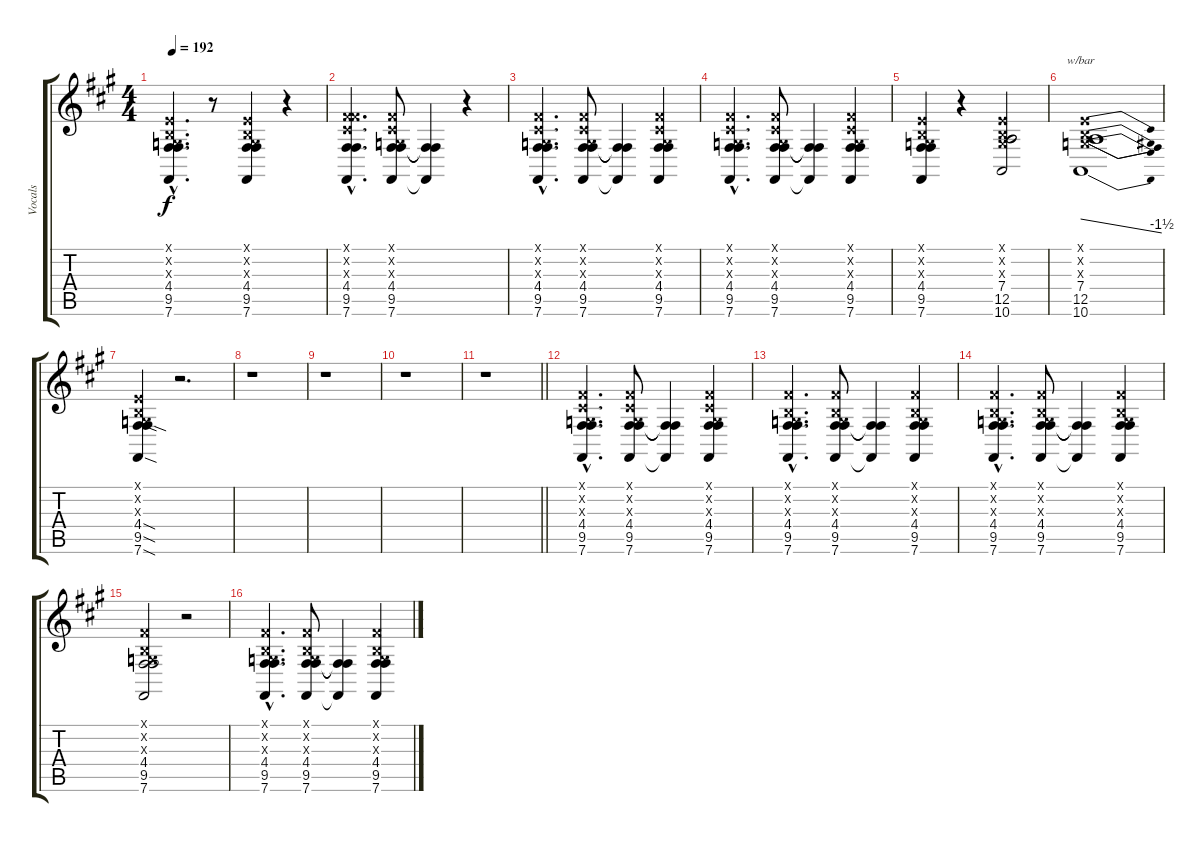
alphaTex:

\track ("Vocals" "Vocals") {instrument stringensemble1}
\staff {score tabs}
\tuning (E4 B3 G3 D3 A2 B1) {hide}
\ts (4 4)
\tempo 192
\clef g2
\ks f#minor
(0.1{hac x} 0.2{hac x} 0.3{hac x} 4.4{hac} 9.5{hac} 7.6{hac}).4{d dy f} r.8 (0.1{x} 0.2{x} 0.3{x} 4.4 9.5 7.6).4 r.4 |
(2.1{hac x} 2.2{hac x} 11.3{hac x} 4.4{hac} 9.5{hac} 7.6{hac}).4{d} (2.1{x} 2.2{x} 0.3{x} 4.4 9.5 7.6).8 (4.4{t} 9.5{t} 7.6{t}).4 r.4 |
(2.1{hac x} 2.2{hac x} 0.3{hac x} 4.4{hac} 9.5{hac} 7.6{hac}).4{d} (2.1{x} 2.2{x} 0.3{x} 4.4 9.5 7.6).8 (4.4{t} 9.5{t} 7.6{t}).4 (2.1{x} 2.2{x} 0.3{x} 4.4 9.5 7.6).4 |
(2.1{hac x} 2.2{hac x} 0.3{hac x} 4.4{hac} 9.5{hac} 7.6{hac}).4{d} (2.1{x} 2.2{x} 0.3{x} 4.4 9.5 7.6).8 (4.4{t} 9.5{t} 7.6{t}).4 (2.1{x} 2.2{x} 0.3{x} 4.4 9.5 7.6).4 |
(0.1{x} 0.2{x} 0.3{x} 4.4 9.5 7.6).4 r.4 (0.1{x} 0.2{x} 0.3{x} 7.4 12.5 10.6).2 |
(0.1{x} 0.2{x} 0.3{x} 7.4 12.5 10.6).1{tbe (dive default 0 0 60 -6)} |
(0.1{x} 0.2{x} 0.3{x} 4.4{sod} 9.5{sod} 7.6{sod}).4 r.2{d} |
r.1 |
r.1 |
r.1 |
\barLineRight lightlight
r.1 |
(2.1{hac x} 2.2{hac x} 0.3{hac x} 4.4{hac} 9.5{hac} 7.6{hac}).4{d} (2.1{x} 2.2{x} 0.3{x} 4.4 9.5 7.6).8 (4.4{t} 9.5{t} 7.6{t}).4 (2.1{x} 2.2{x} 0.3{x} 4.4 9.5 7.6).4 |
(2.1{hac x} 0.2{hac x} 0.3{hac x} 4.4{hac} 9.5{hac} 7.6{hac}).4{d} (2.1{x} 0.2{x} 0.3{x} 4.4 9.5 7.6).8 (4.4{t} 9.5{t} 7.6{t}).4 (2.1{x} 0.2{x} 0.3{x} 4.4 9.5 7.6).4 |
(2.1{hac x} 0.2{hac x} 0.3{hac x} 4.4{hac} 9.5{hac} 7.6{hac}).4{d} (2.1{x} 0.2{x} 0.3{x} 4.4 9.5 7.6).8 (4.4{t} 9.5{t} 7.6{t}).4 (2.1{x} 0.2{x} 0.3{x} 4.4 9.5 7.6).4 |
(2.1{x} 0.2{x} 0.3{x} 4.4 9.5 7.6).2 r.2 |
(2.1{hac x} 0.2{hac x} 0.3{hac x} 4.4{hac} 9.5{hac} 7.6{hac}).4{d} (2.1{x} 0.2{x} 0.3{x} 4.4 9.5 7.6).8 (4.4{t} 9.5{t} 7.6{t}).4 (2.1{x} 0.2{x} 0.3{x} 4.4 9.5 7.6).4
